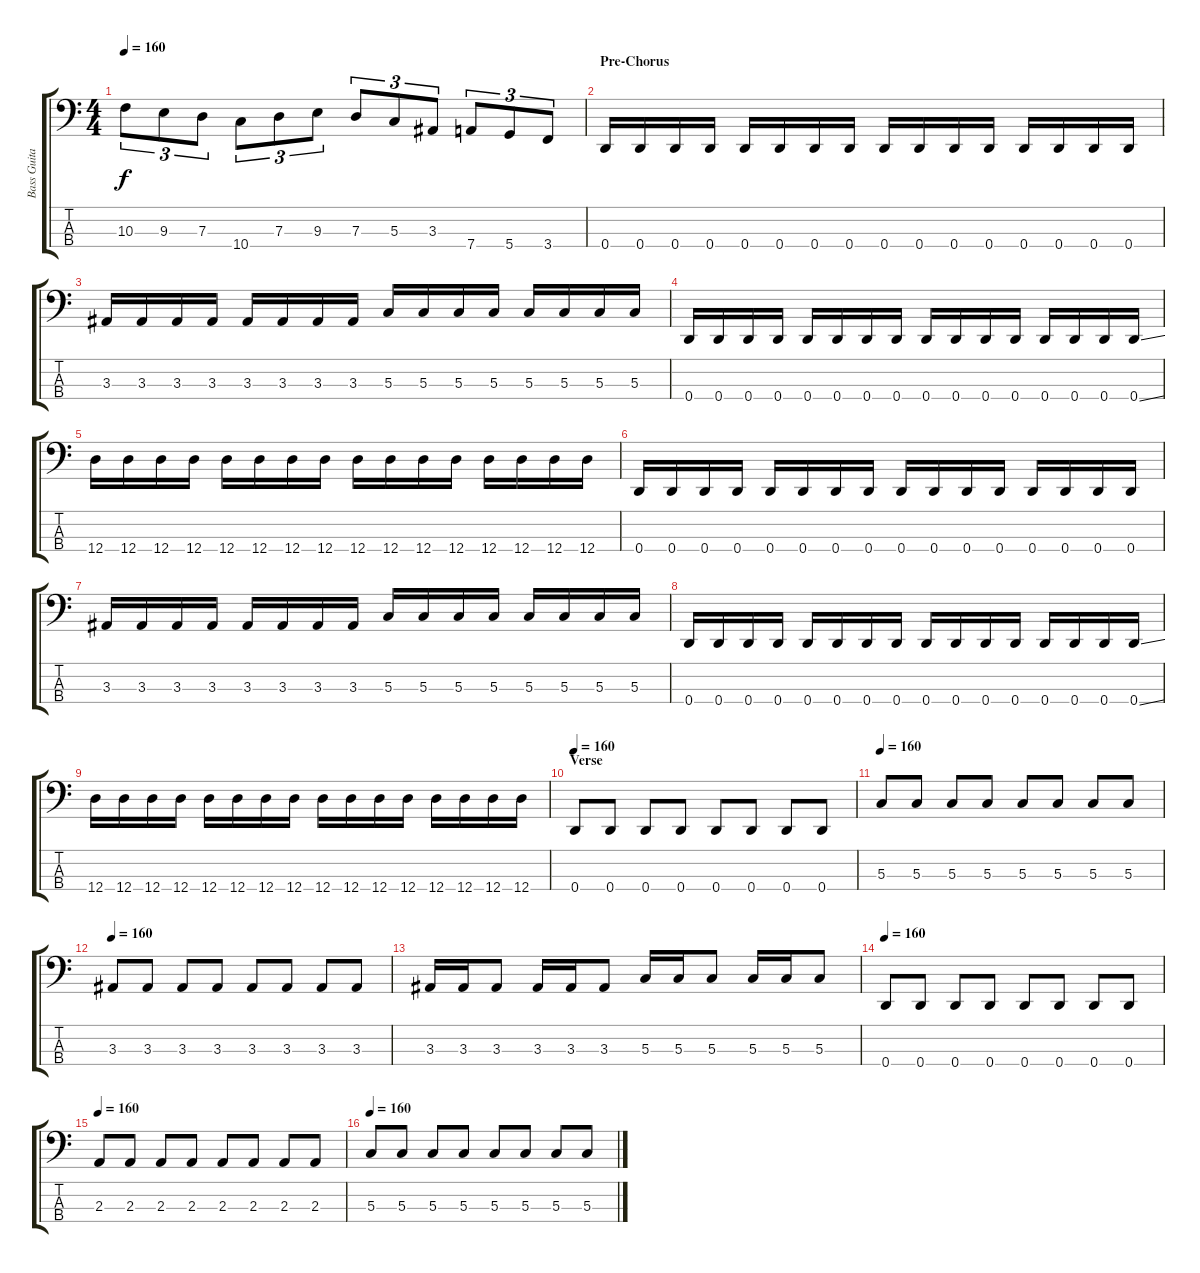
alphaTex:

\track ("Bass Guitar" "Bass Guita") {instrument electricbasspick}
\staff {score tabs}
\tuning (F2 C2 G1 D1) {hide}
\ts (4 4)
\tempo 160
\clef f4
\ks c
10.3.8{tu (3 2) dy f} 9.3.8{tu (3 2)} 7.3.8{tu (3 2)} 10.4.8{tu (3 2)} 7.3.8{tu (3 2)} 9.3.8{tu (3 2)} 7.3.8{tu (3 2)} 5.3.8{tu (3 2)} 3.3.8{tu (3 2)} 7.4.8{tu (3 2)} 5.4.8{tu (3 2)} 3.4.8{tu (3 2)} |
\section ("" "Pre-Chorus")
0.4.16 0.4.16 0.4.16 0.4.16 0.4.16 0.4.16 0.4.16 0.4.16 0.4.16 0.4.16 0.4.16 0.4.16 0.4.16 0.4.16 0.4.16 0.4.16 |
3.3.16 3.3.16 3.3.16 3.3.16 3.3.16 3.3.16 3.3.16 3.3.16 5.3.16 5.3.16 5.3.16 5.3.16 5.3.16 5.3.16 5.3.16 5.3.16 |
0.4.16 0.4.16 0.4.16 0.4.16 0.4.16 0.4.16 0.4.16 0.4.16 0.4.16 0.4.16 0.4.16 0.4.16 0.4.16 0.4.16 0.4.16 0.4{ss}.16 |
12.4.16 12.4.16 12.4.16 12.4.16 12.4.16 12.4.16 12.4.16 12.4.16 12.4.16 12.4.16 12.4.16 12.4.16 12.4.16 12.4.16 12.4.16 12.4.16 |
0.4.16 0.4.16 0.4.16 0.4.16 0.4.16 0.4.16 0.4.16 0.4.16 0.4.16 0.4.16 0.4.16 0.4.16 0.4.16 0.4.16 0.4.16 0.4.16 |
3.3.16 3.3.16 3.3.16 3.3.16 3.3.16 3.3.16 3.3.16 3.3.16 5.3.16 5.3.16 5.3.16 5.3.16 5.3.16 5.3.16 5.3.16 5.3.16 |
0.4.16 0.4.16 0.4.16 0.4.16 0.4.16 0.4.16 0.4.16 0.4.16 0.4.16 0.4.16 0.4.16 0.4.16 0.4.16 0.4.16 0.4.16 0.4{ss}.16 |
12.4.16 12.4.16 12.4.16 12.4.16 12.4.16 12.4.16 12.4.16 12.4.16 12.4.16 12.4.16 12.4.16 12.4.16 12.4.16 12.4.16 12.4.16 12.4.16 |
\section ("" "Verse")
\tempo 160
0.4.8 0.4.8 0.4.8 0.4.8 0.4.8 0.4.8 0.4.8 0.4.8 |
\tempo 160
5.3.8 5.3.8 5.3.8 5.3.8 5.3.8 5.3.8 5.3.8 5.3.8 |
\tempo 160
3.3.8 3.3.8 3.3.8 3.3.8 3.3.8 3.3.8 3.3.8 3.3.8 |
3.3.16 3.3.16 3.3.8 3.3.16 3.3.16 3.3.8 5.3.16 5.3.16 5.3.8 5.3.16 5.3.16 5.3.8 |
\tempo 160
0.4.8 0.4.8 0.4.8 0.4.8 0.4.8 0.4.8 0.4.8 0.4.8 |
\tempo 160
2.3.8 2.3.8 2.3.8 2.3.8 2.3.8 2.3.8 2.3.8 2.3.8 |
\tempo 160
5.3.8 5.3.8 5.3.8 5.3.8 5.3.8 5.3.8 5.3.8 5.3.8
